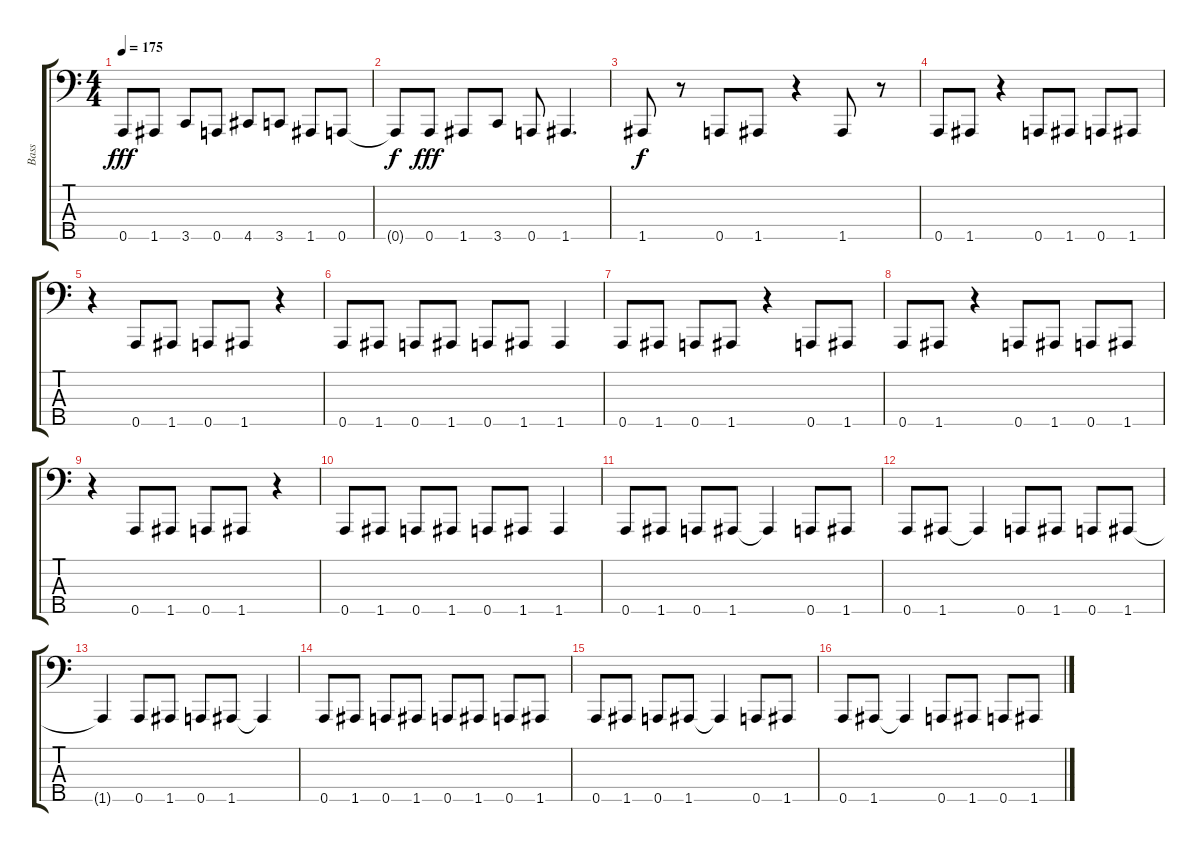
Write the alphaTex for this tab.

\track ("Bass" "Bass") {instrument electricbasspick}
\staff {score tabs}
\tuning (G2 D2 A1 E1 A0) {hide}
\ts (4 4)
\tempo 175
\clef f4
\ks c
0.5.8{dy fff} 1.5.8 3.5.8 0.5.8 4.5.8 3.5.8 1.5.8 0.5.8 |
0.5{t}.8{dy f} 0.5.8{dy fff} 1.5.8 3.5.8 0.5.8 1.5.4{d} |
1.5.8{dy f} r.8 0.5.8 1.5.8 r.4 1.5.8 r.8 |
0.5.8 1.5.8 r.4 0.5.8 1.5.8 0.5.8 1.5.8 |
r.4 0.5.8 1.5.8 0.5.8 1.5.8 r.4 |
0.5.8 1.5.8 0.5.8 1.5.8 0.5.8 1.5.8 1.5.4 |
0.5.8 1.5.8 0.5.8 1.5.8 r.4 0.5.8 1.5.8 |
0.5.8 1.5.8 r.4 0.5.8 1.5.8 0.5.8 1.5.8 |
r.4 0.5.8 1.5.8 0.5.8 1.5.8 r.4 |
0.5.8 1.5.8 0.5.8 1.5.8 0.5.8 1.5.8 1.5.4 |
0.5.8 1.5.8 0.5.8 1.5.8 1.5{t}.4 0.5.8 1.5.8 |
0.5.8 1.5.8 1.5{t}.4 0.5.8 1.5.8 0.5.8 1.5.8 |
1.5{t}.4 0.5.8 1.5.8 0.5.8 1.5.8 1.5{t}.4 |
0.5.8 1.5.8 0.5.8 1.5.8 0.5.8 1.5.8 0.5.8 1.5.8 |
0.5.8 1.5.8 0.5.8 1.5.8 1.5{t}.4 0.5.8 1.5.8 |
0.5.8 1.5.8 1.5{t}.4 0.5.8 1.5.8 0.5.8 1.5.8
